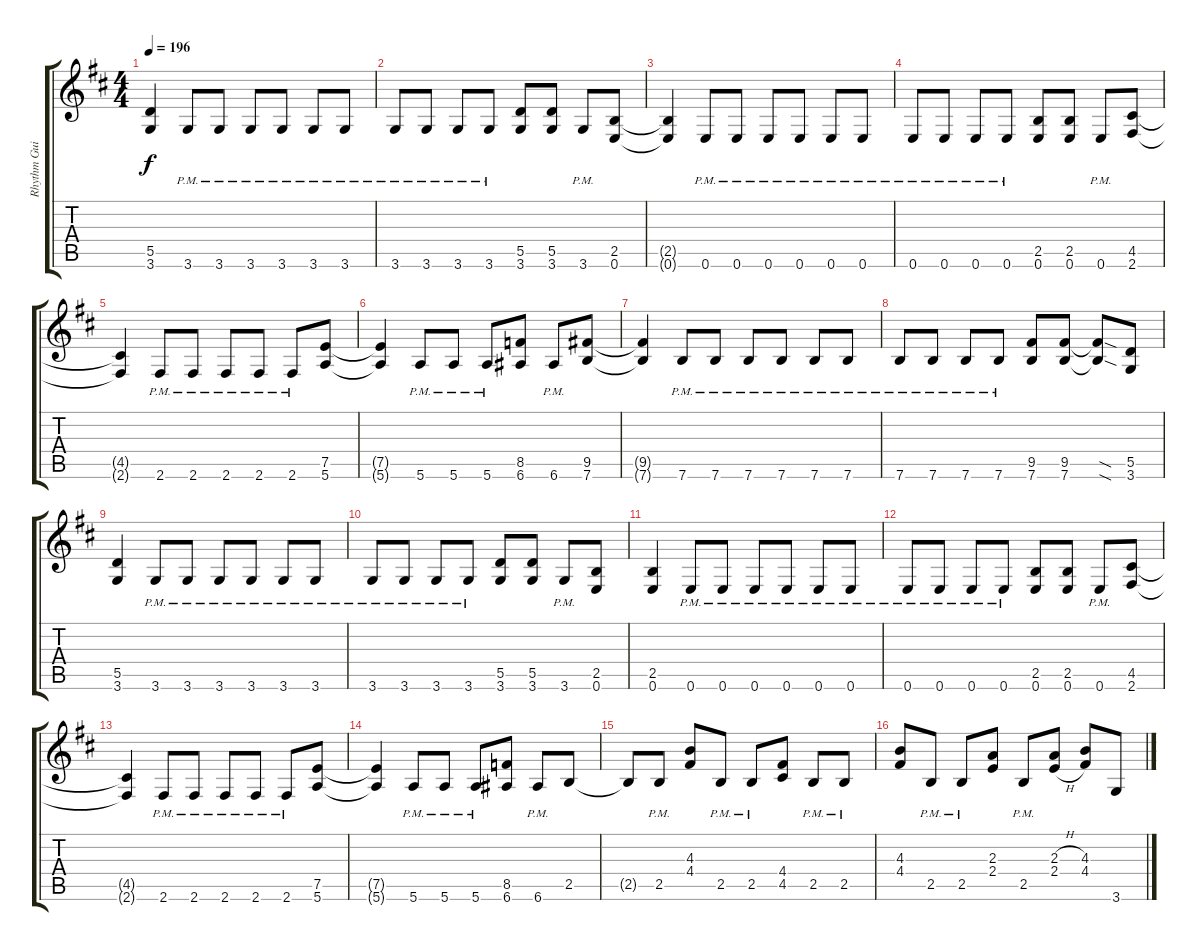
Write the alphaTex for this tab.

\track ("Rhythm Guitar (Friedman)" "Rhythm Gui") {instrument distortionguitar}
\staff {score tabs}
\tuning (E4 B3 G3 D3 A2 E2) {hide}
\ts (4 4)
\tempo 196
\clef g2
\ks d
(5.5{t} 3.6{t}).4{dy f} 3.6{pm}.8 3.6{pm}.8 3.6{pm}.8 3.6{pm}.8 3.6{pm}.8 3.6{pm}.8 |
3.6{pm}.8 3.6{pm}.8 3.6{pm}.8 3.6{pm}.8 (5.5 3.6).8 (5.5 3.6).8 3.6{pm}.8 (2.5 0.6).8 |
(2.5{t} 0.6{t}).4 0.6{pm}.8 0.6{pm}.8 0.6{pm}.8 0.6{pm}.8 0.6{pm}.8 0.6{pm}.8 |
0.6{pm}.8 0.6{pm}.8 0.6{pm}.8 0.6{pm}.8 (2.5 0.6).8 (2.5 0.6).8 0.6{pm}.8 (4.5 2.6).8 |
(4.5{t} 2.6{t}).4 2.6{pm}.8 2.6{pm}.8 2.6{pm}.8 2.6{pm}.8 2.6{pm}.8 (7.5 5.6).8 |
(7.5{t} 5.6{t}).4 5.6{pm}.8 5.6{pm}.8 5.6{pm}.8 (8.5 6.6).8 6.6{pm}.8 (9.5 7.6).8 |
(9.5{t} 7.6{t}).4 7.6{pm}.8 7.6{pm}.8 7.6{pm}.8 7.6{pm}.8 7.6{pm}.8 7.6{pm}.8 |
7.6{pm}.8 7.6{pm}.8 7.6{pm}.8 7.6{pm}.8 (9.5 7.6).8 (9.5 7.6).8 (9.5{sod t} 7.6{sod t}).8 (5.5 3.6).8 |
(5.5 3.6).4 3.6{pm}.8 3.6{pm}.8 3.6{pm}.8 3.6{pm}.8 3.6{pm}.8 3.6{pm}.8 |
3.6{pm}.8 3.6{pm}.8 3.6{pm}.8 3.6{pm}.8 (5.5 3.6).8 (5.5 3.6).8 3.6{pm}.8 (2.5 0.6).8 |
(2.5 0.6).4 0.6{pm}.8 0.6{pm}.8 0.6{pm}.8 0.6{pm}.8 0.6{pm}.8 0.6{pm}.8 |
0.6{pm}.8 0.6{pm}.8 0.6{pm}.8 0.6{pm}.8 (2.5 0.6).8 (2.5 0.6).8 0.6{pm}.8 (4.5 2.6).8 |
(4.5{t} 2.6{t}).4 2.6{pm}.8 2.6{pm}.8 2.6{pm}.8 2.6{pm}.8 2.6{pm}.8 (7.5 5.6).8 |
(7.5{t} 5.6{t}).4 5.6{pm}.8 5.6{pm}.8 5.6{pm}.8 (8.5 6.6).8 6.6{pm}.8 2.5.8 |
2.5{t}.8 2.5{pm}.8 (4.3 4.4).8 2.5{pm}.8 2.5{pm}.8 (4.4 4.5).8 2.5{pm}.8 2.5{pm}.8 |
(4.3 4.4).8 2.5{pm}.8 2.5{pm}.8 (2.3 2.4).8 2.5{pm}.8 (2.3{h} 2.4{h}).8 (4.3 4.4).8 3.6.8
